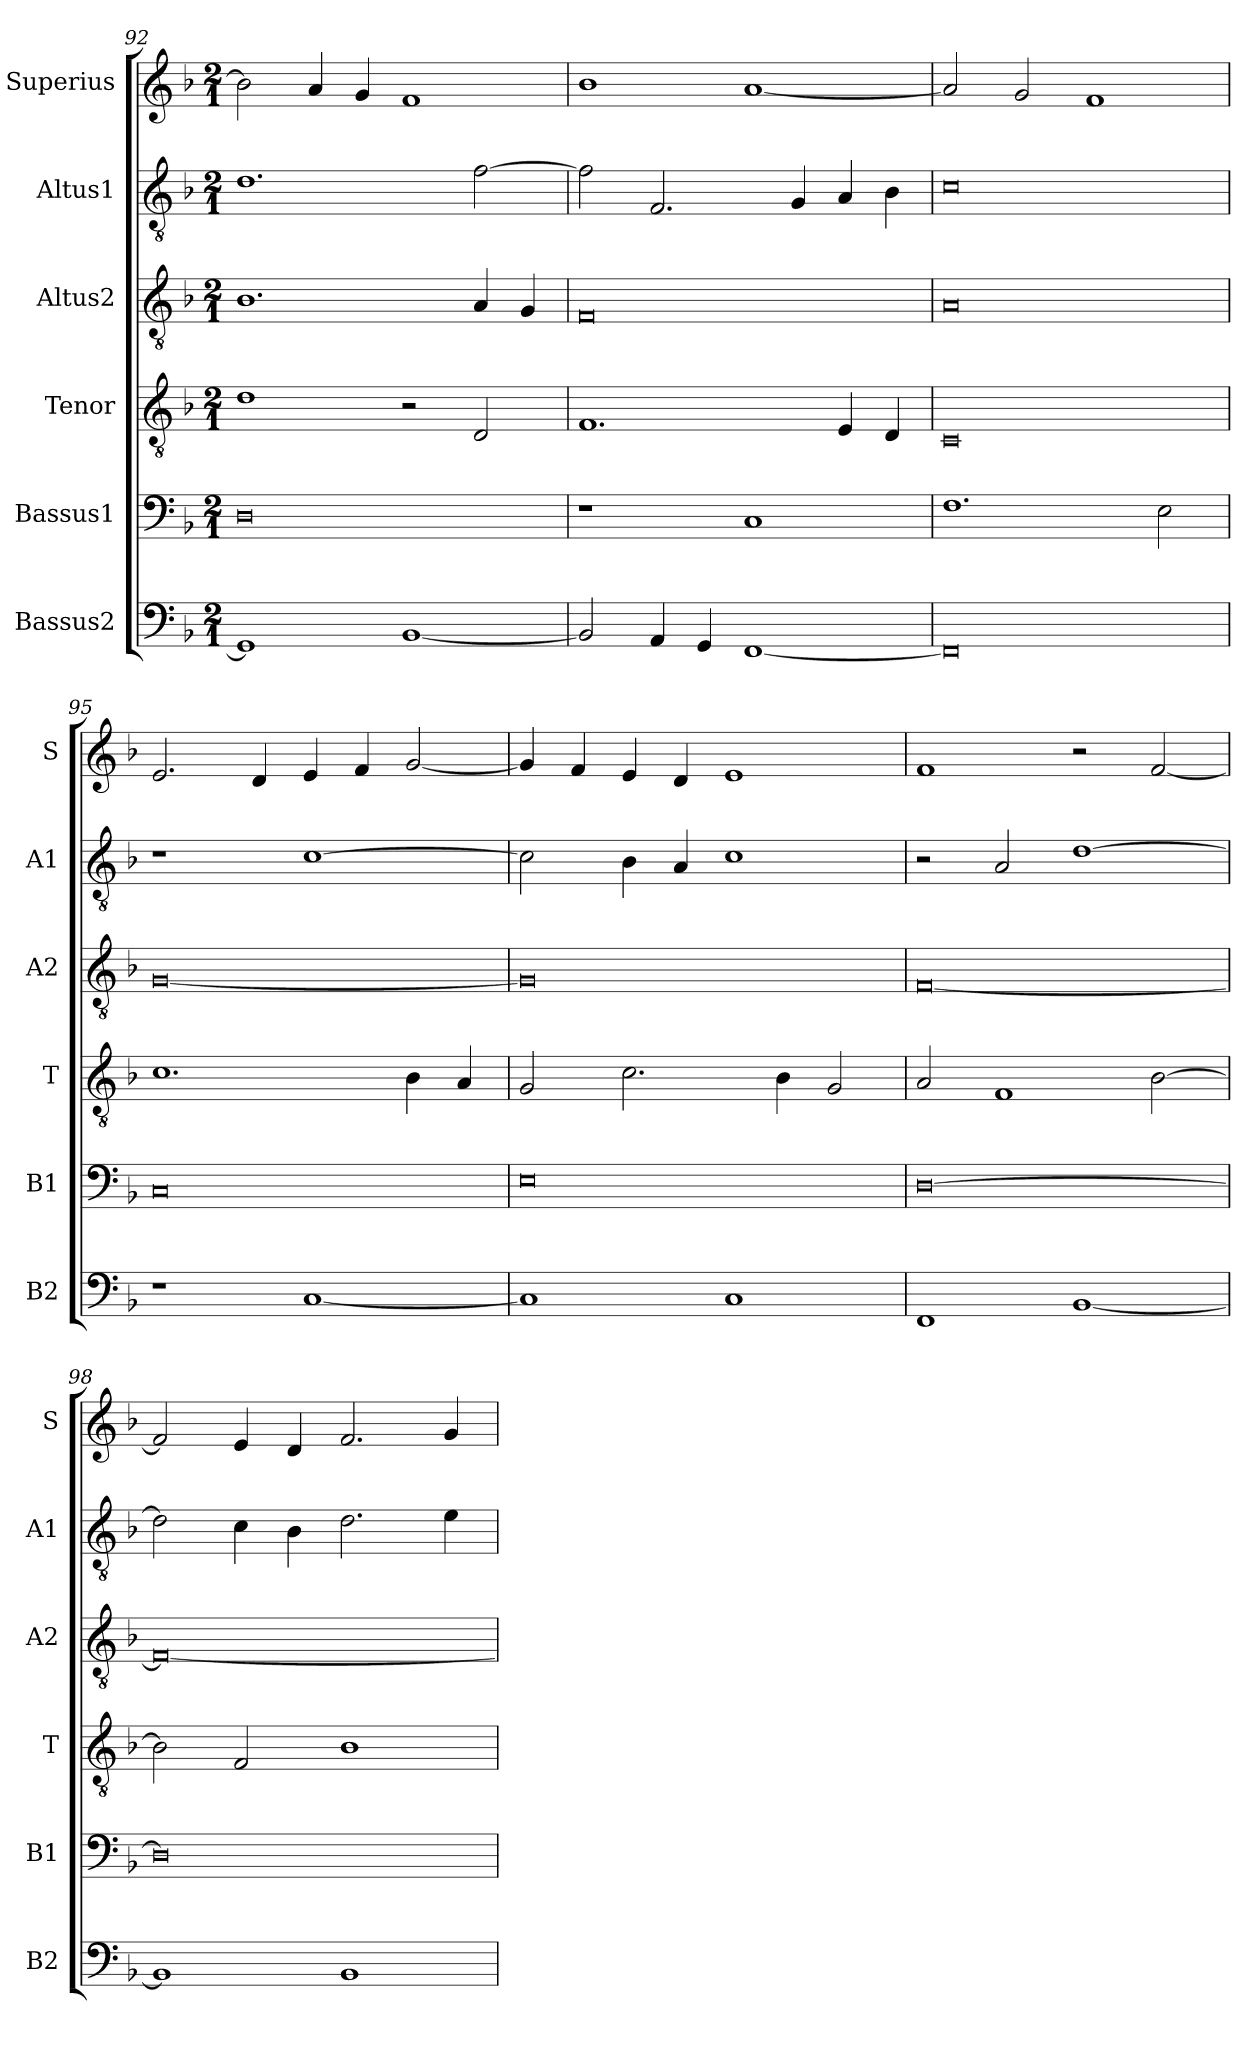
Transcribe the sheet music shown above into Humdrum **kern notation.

**kern	**kern	**kern	**kern	**kern	**kern
*part6	*part5	*part4	*part3	*part2	*part1
*staff6	*staff5	*staff4	*staff3	*staff2	*staff1
*I"Bassus2	*I"Bassus1	*I"Tenor	*I"Altus2	*I"Altus1	*I"Superius
*I'B2	*I'B1	*I'T	*I'A2	*I'A1	*I'S
*clefF4	*clefF4	*clefGv2	*clefGv2	*clefGv2	*clefG2
*k[b-]	*k[b-]	*k[b-]	*k[b-]	*k[b-]	*k[b-]
*M2/1	*M2/1	*M2/1	*M2/1	*M2/1	*M2/1
=92	=92	=92	=92	=92	=92
1GG]	0D	1d	1.B-	1.d	2b-\]
.	.	.	.	.	4a/
.	.	.	.	.	4g/
[1BB-	.	2r	.	.	1f
.	.	2D/	4A/	[2f\	.
.	.	.	4G/	.	.
=93	=93	=93	=93	=93	=93
2BB-/]	1r	1.F	0F	2f\]	1b-
4AA/	.	.	.	2.F/	.
4GG/	.	.	.	.	.
[1FF	1C	.	.	.	[1a
.	.	.	.	4G/	.
.	.	4E/	.	4A/	.
.	.	4D/	.	4B-\	.
=94	=94	=94	=94	=94	=94
0FF]	1.F	0C	0A	0c	2a/]
.	.	.	.	.	2g/
.	.	.	.	.	1f
.	2E\	.	.	.	.
=95	=95	=95	=95	=95	=95
1r	0C	1.c	[0G	1r	2.e/
.	.	.	.	.	4d/
[1C	.	.	.	[1c	4e/
.	.	.	.	.	4f/
.	.	4B-\	.	.	[2g/
.	.	4A/	.	.	.
=96	=96	=96	=96	=96	=96
1C]	0E	2G/	0G]	2c\]	4g/]
.	.	.	.	.	4f/
.	.	2.c\	.	4B-\	4e/
.	.	.	.	4A/	4d/
1C	.	.	.	1c	1e
.	.	4B-\	.	.	.
.	.	2G/	.	.	.
=97	=97	=97	=97	=97	=97
1FF	[0D	2A/	[0F	2r	1f
.	.	1F	.	2A/	.
[1BB-	.	.	.	[1d	2r
.	.	[2B-\	.	.	[2f/
=98	=98	=98	=98	=98	=98
1BB-]	0D]	2B-\]	0F_	2d\]	2f/]
.	.	2F/	.	4c\	4e/
.	.	.	.	4B-\	4d/
1BB-	.	1B-	.	2.d\	2.f/
.	.	.	.	4e\	4g/
=	=	=	=	=	=
*-	*-	*-	*-	*-	*-
